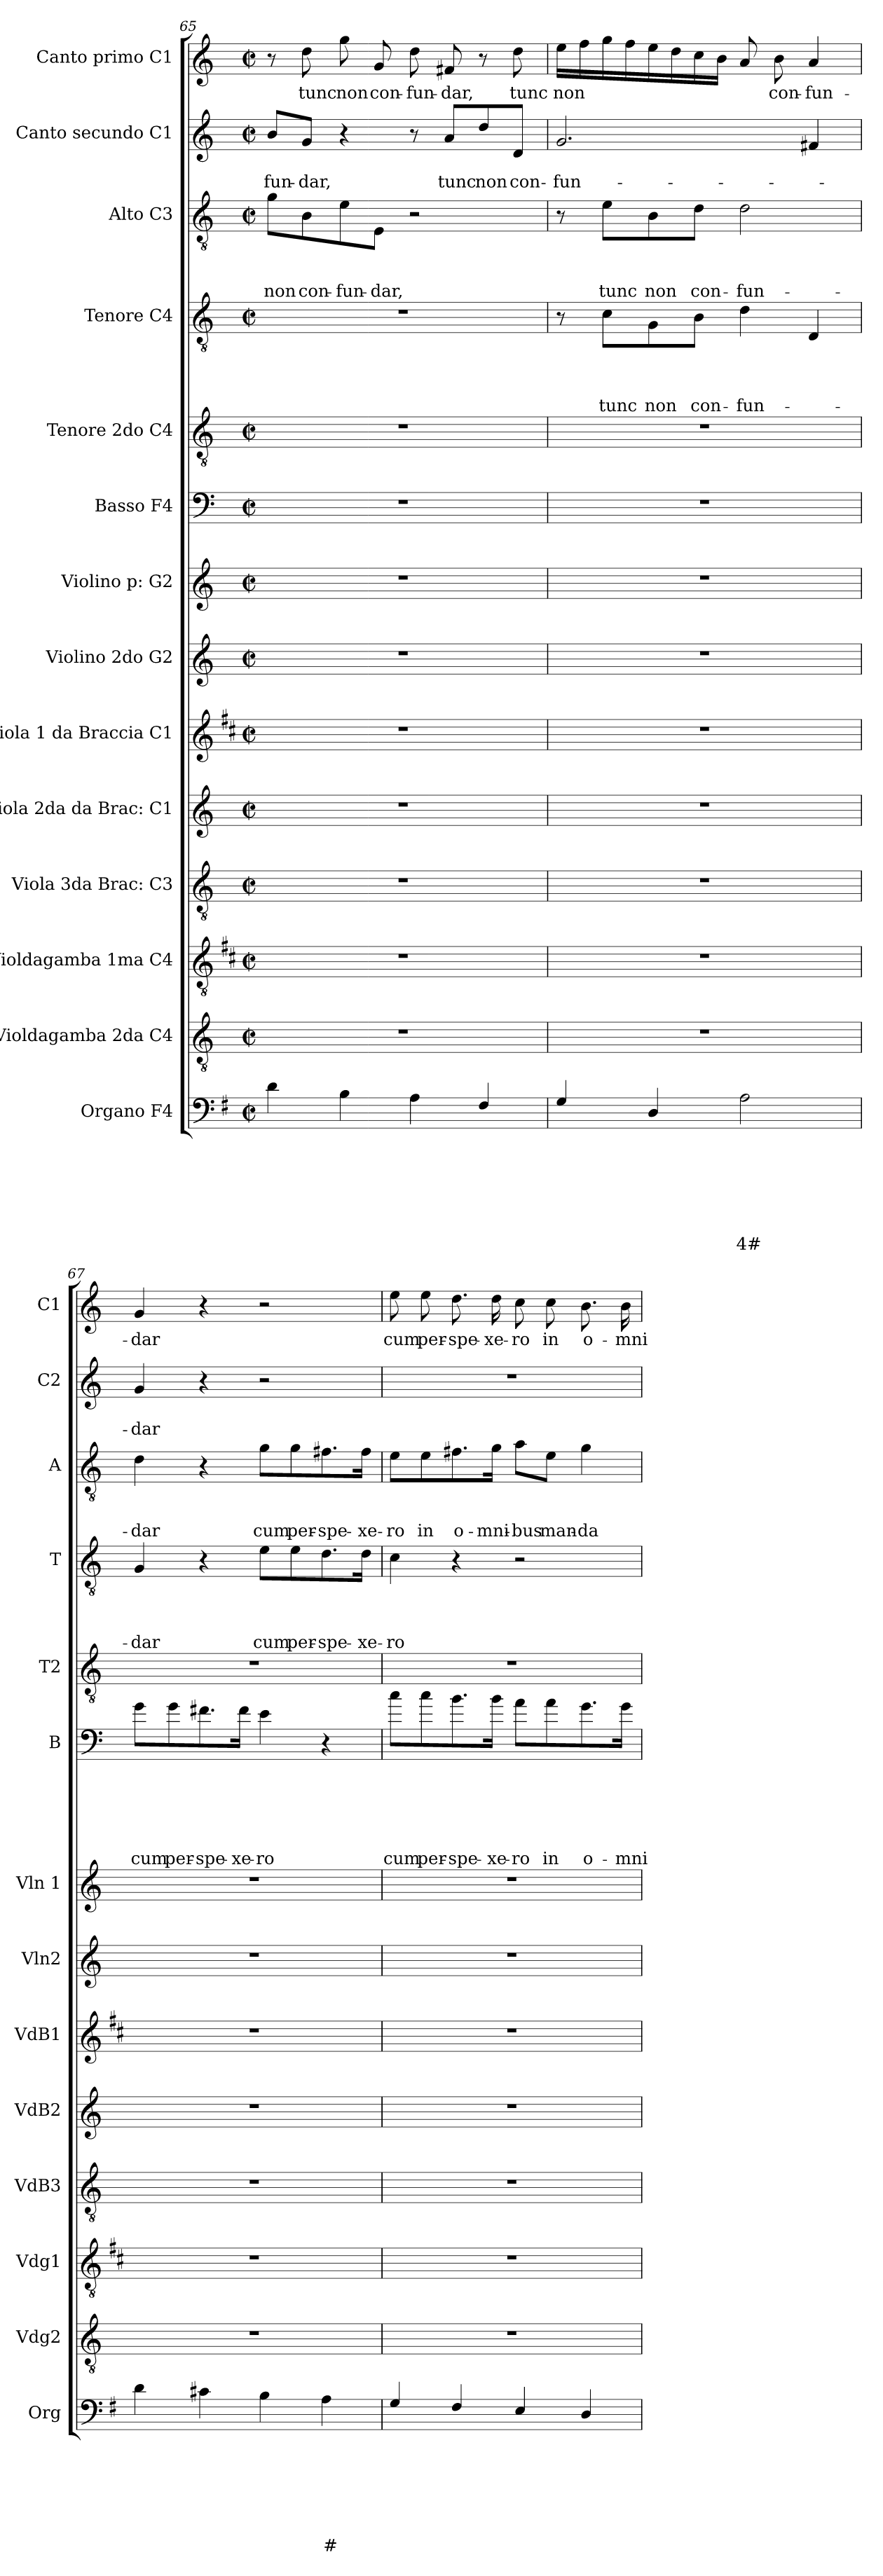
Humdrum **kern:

**kern	**text	**text	**text	**text	**text	**text	**text	**kern	**kern	**kern	**kern	**kern	**kern	**kern	**kern	**text	**text	**text	**text	**text	**text	**kern	**kern	**text	**text	**text	**text	**kern	**text	**text	**text	**kern	**text	**text	**kern	**text
*part14	*part14	*part14	*part14	*part14	*part14	*part14	*part14	*part13	*part12	*part11	*part10	*part9	*part8	*part7	*part6	*part6	*part6	*part6	*part6	*part6	*part6	*part5	*part4	*part4	*part4	*part4	*part4	*part3	*part3	*part3	*part3	*part2	*part2	*part2	*part1	*part1
*staff14	*staff14	*staff14	*staff14	*staff14	*staff14	*staff14	*staff14	*staff13	*staff12	*staff11	*staff10	*staff9	*staff8	*staff7	*staff6	*staff6	*staff6	*staff6	*staff6	*staff6	*staff6	*staff5	*staff4	*staff4	*staff4	*staff4	*staff4	*staff3	*staff3	*staff3	*staff3	*staff2	*staff2	*staff2	*staff1	*staff1
*I"Organo F4	*	*	*	*	*	*	*	*I"Violdagamba 2da C4	*I"Violdagamba 1ma C4	*I"Viola 3da Brac: C3	*I"Viola 2da da Brac: C1	*I"Viola 1 da Braccia C1	*I"Violino 2do G2	*I"Violino p: G2	*I"Basso F4	*	*	*	*	*	*	*I"Tenore 2do C4	*I"Tenore C4	*	*	*	*	*I"Alto C3	*	*	*	*I"Canto secundo C1	*	*	*I"Canto primo C1	*
*I'Org	*	*	*	*	*	*	*	*I'Vdg2	*I'Vdg1	*I'VdB3	*I'VdB2	*I'VdB1	*I'Vln2	*I'Vln 1	*I'B	*	*	*	*	*	*	*I'T2	*I'T	*	*	*	*	*I'A	*	*	*	*I'C2	*	*	*I'C1	*
*clefF4	*	*	*	*	*	*	*	*clefGv2	*clefGv2	*clefGv2	*clefG2	*clefG2	*clefG2	*clefG2	*clefF4	*	*	*	*	*	*	*clefGv2	*clefGv2	*	*	*	*	*clefGv2	*	*	*	*clefG2	*	*	*clefG2	*
*ITrd4c7	*	*	*	*	*	*	*	*	*ITrd1c2	*	*	*ITrd1c2	*	*	*ITrd8c14	*	*	*	*	*	*	*	*	*	*	*	*	*	*	*	*	*	*	*	*	*
*k[]	*	*	*	*	*	*	*	*k[]	*k[]	*k[]	*k[]	*k[]	*k[]	*k[]	*k[]	*	*	*	*	*	*	*k[]	*k[]	*	*	*	*	*k[]	*	*	*	*k[]	*	*	*k[]	*
*C:	*	*	*	*	*	*	*	*C:	*C:	*C:	*C:	*C:	*C:	*C:	*C:	*	*	*	*	*	*	*C:	*C:	*	*	*	*	*C:	*	*	*	*C:	*	*	*C:	*
*M2/2	*	*	*	*	*	*	*	*M2/2	*M2/2	*M2/2	*M2/2	*M2/2	*M2/2	*M2/2	*M2/2	*	*	*	*	*	*	*M2/2	*M2/2	*	*	*	*	*M2/2	*	*	*	*M2/2	*	*	*M2/2	*
*met(c|)	*	*	*	*	*	*	*	*met(c|)	*met(c|)	*met(c|)	*met(c|)	*met(c|)	*met(c|)	*met(c|)	*met(c|)	*	*	*	*	*	*	*met(c|)	*met(c|)	*	*	*	*	*met(c|)	*	*	*	*met(c|)	*	*	*met(c|)	*
=65	=65	=65	=65	=65	=65	=65	=65	=65	=65	=65	=65	=65	=65	=65	=65	=65	=65	=65	=65	=65	=65	=65	=65	=65	=65	=65	=65	=65	=65	=65	=65	=65	=65	=65	=65	=65
!	!	!	!	!	!	!	!	!	!	!	!	!	!	!	!	!	!	!	!	!	!	!	!	!	!	!	!	!	!	!	!LO:LY:b	!	!	!LO:LY:b	!	!
4G\	.	.	.	.	.	.	.	1r	1r	1r	1r	1r	1r	1r	1r	.	.	.	.	.	.	1r	1r	.	.	.	.	8g\L	.	.	non	8b/L	.	-fun-	8r	.
!	!	!	!	!	!	!	!	!	!	!	!	!	!	!	!	!	!	!	!	!	!	!	!	!	!	!	!	!	!	!	!LO:LY:b	!	!	!LO:LY:b	!	!LO:LY:b
.	.	.	.	.	.	.	.	.	.	.	.	.	.	.	.	.	.	.	.	.	.	.	.	.	.	.	.	8B\	.	.	con-	8g/J	.	-dar,	8dd\	tunc
!	!	!	!	!	!	!	!	!	!	!	!	!	!	!	!	!	!	!	!	!	!	!	!	!	!	!	!	!	!	!	!LO:LY:b	!	!	!	!	!LO:LY:b
4E\	.	.	.	.	.	.	.	.	.	.	.	.	.	.	.	.	.	.	.	.	.	.	.	.	.	.	.	8e\	.	.	-fun-	4r	.	.	8gg\	non
!	!	!	!	!	!	!	!	!	!	!	!	!	!	!	!	!	!	!	!	!	!	!	!	!	!	!	!	!	!	!	!LO:LY:b	!	!	!	!	!LO:LY:b
.	.	.	.	.	.	.	.	.	.	.	.	.	.	.	.	.	.	.	.	.	.	.	.	.	.	.	.	8E\J	.	.	-dar,	.	.	.	8g/	con-
!	!	!	!	!	!	!	!	!	!	!	!	!	!	!	!	!	!	!	!	!	!	!	!	!	!	!	!	!	!	!	!	!	!	!	!	!LO:LY:b
4D\	.	.	.	.	.	.	.	.	.	.	.	.	.	.	.	.	.	.	.	.	.	.	.	.	.	.	.	2r	.	.	.	8r	.	.	8dd\	-fun-
!	!	!	!	!	!	!	!	!	!	!	!	!	!	!	!	!	!	!	!	!	!	!	!	!	!	!	!	!	!	!	!	!	!	!LO:LY:b	!	!LO:LY:b
.	.	.	.	.	.	.	.	.	.	.	.	.	.	.	.	.	.	.	.	.	.	.	.	.	.	.	.	.	.	.	.	8a/L	.	tunc	8f#X/	-dar,
!	!	!	!	!	!	!	!	!	!	!	!	!	!	!	!	!	!	!	!	!	!	!	!	!	!	!	!	!	!	!	!	!	!	!LO:LY:b	!	!
4BB/	.	.	.	.	.	.	.	.	.	.	.	.	.	.	.	.	.	.	.	.	.	.	.	.	.	.	.	.	.	.	.	8dd/	.	non	8r	.
!	!	!	!	!	!	!	!	!	!	!	!	!	!	!	!	!	!	!	!	!	!	!	!	!	!	!	!	!	!	!	!	!	!	!LO:LY:b	!	!LO:LY:b
.	.	.	.	.	.	.	.	.	.	.	.	.	.	.	.	.	.	.	.	.	.	.	.	.	.	.	.	.	.	.	.	8d/J	.	con-	8dd\	tunc
!!LO:LB:g=z
=66	=66	=66	=66	=66	=66	=66	=66	=66	=66	=66	=66	=66	=66	=66	=66	=66	=66	=66	=66	=66	=66	=66	=66	=66	=66	=66	=66	=66	=66	=66	=66	=66	=66	=66	=66	=66
!	!	!	!	!	!	!	!	!	!	!	!	!	!	!	!	!	!	!	!	!	!	!	!	!	!	!	!	!	!	!	!	!	!	!LO:LY:b	!	!LO:LY:b
4C/	.	.	.	.	.	.	.	1r	1r	1r	1r	1r	1r	1r	1r	.	.	.	.	.	.	1r	8r	.	.	.	.	8r	.	.	.	2.g/	.	-fun-	16ee\LL	non
.	.	.	.	.	.	.	.	.	.	.	.	.	.	.	.	.	.	.	.	.	.	.	.	.	.	.	.	.	.	.	.	.	.	.	16ff\	.
!	!	!	!	!	!	!	!	!	!	!	!	!	!	!	!	!	!	!	!	!	!	!	!	!	!	!	!LO:LY:b	!	!	!	!LO:LY:b	!	!	!	!	!
.	.	.	.	.	.	.	.	.	.	.	.	.	.	.	.	.	.	.	.	.	.	.	8c\L	.	.	.	tunc	8e\L	.	.	tunc	.	.	.	16gg\	.
.	.	.	.	.	.	.	.	.	.	.	.	.	.	.	.	.	.	.	.	.	.	.	.	.	.	.	.	.	.	.	.	.	.	.	16ff\	.
!	!	!	!	!	!	!	!	!	!	!	!	!	!	!	!	!	!	!	!	!	!	!	!	!	!	!	!LO:LY:b	!	!	!	!LO:LY:b	!	!	!	!	!
4GG/	.	.	.	.	.	.	.	.	.	.	.	.	.	.	.	.	.	.	.	.	.	.	8G\	.	.	.	non	8B\	.	.	non	.	.	.	16ee\	.
.	.	.	.	.	.	.	.	.	.	.	.	.	.	.	.	.	.	.	.	.	.	.	.	.	.	.	.	.	.	.	.	.	.	.	16dd\	.
!	!	!	!	!	!	!	!	!	!	!	!	!	!	!	!	!	!	!	!	!	!	!	!	!	!	!	!LO:LY:b	!	!	!	!LO:LY:b	!	!	!	!	!
.	.	.	.	.	.	.	.	.	.	.	.	.	.	.	.	.	.	.	.	.	.	.	8B\J	.	.	.	con-	8d\J	.	.	con-	.	.	.	16cc\	.
.	.	.	.	.	.	.	.	.	.	.	.	.	.	.	.	.	.	.	.	.	.	.	.	.	.	.	.	.	.	.	.	.	.	.	16b\JJ	.
!	!	!	!	!	!	!	!LO:LY:b	!	!	!	!	!	!	!	!	!	!	!	!	!	!	!	!	!	!	!	!LO:LY:b	!	!	!	!LO:LY:b	!	!	!	!	!
2D\	.	.	.	.	.	.	4#	.	.	.	.	.	.	.	.	.	.	.	.	.	.	.	4d\	.	.	.	-fun-	2d\	.	.	-fun-	.	.	.	8a/	.
!	!	!	!	!	!	!	!	!	!	!	!	!	!	!	!	!	!	!	!	!	!	!	!	!	!	!	!	!	!	!	!	!	!	!	!	!LO:LY:b
.	.	.	.	.	.	.	.	.	.	.	.	.	.	.	.	.	.	.	.	.	.	.	.	.	.	.	.	.	.	.	.	.	.	.	8b\	con-
!	!	!	!	!	!	!	!	!	!	!	!	!	!	!	!	!	!	!	!	!	!	!	!	!	!	!	!	!	!	!	!	!	!	!	!	!LO:LY:b
.	.	.	.	.	.	.	.	.	.	.	.	.	.	.	.	.	.	.	.	.	.	.	4D/	.	.	.	.	.	.	.	.	4f#X/	.	.	4a/	-fun-
=67	=67	=67	=67	=67	=67	=67	=67	=67	=67	=67	=67	=67	=67	=67	=67	=67	=67	=67	=67	=67	=67	=67	=67	=67	=67	=67	=67	=67	=67	=67	=67	=67	=67	=67	=67	=67
!	!	!	!	!	!	!	!	!	!	!	!	!	!	!	!	!	!	!	!	!	!LO:LY:b	!	!	!	!	!	!LO:LY:b	!	!	!	!LO:LY:b	!	!	!LO:LY:b	!	!LO:LY:b
4G\	.	.	.	.	.	.	.	1r	1r	1r	1r	1r	1r	1r	8G\L	.	.	.	.	.	cum	1r	4G/	.	.	.	-dar	4d\	.	.	-dar	4g/	.	-dar	4g/	-dar
!	!	!	!	!	!	!	!	!	!	!	!	!	!	!	!	!	!	!	!	!	!LO:LY:b	!	!	!	!	!	!	!	!	!	!	!	!	!	!	!
.	.	.	.	.	.	.	.	.	.	.	.	.	.	.	8G\	.	.	.	.	.	per-	.	.	.	.	.	.	.	.	.	.	.	.	.	.	.
!	!	!	!	!	!	!	!	!	!	!	!	!	!	!	!	!	!	!	!	!	!LO:LY:b	!	!	!	!	!	!	!	!	!	!	!	!	!	!	!
4F#X\	.	.	.	.	.	.	.	.	.	.	.	.	.	.	8.F#X\	.	.	.	.	.	-spe-	.	4r	.	.	.	.	4r	.	.	.	4r	.	.	4r	.
!	!	!	!	!	!	!	!	!	!	!	!	!	!	!	!	!	!	!	!	!	!LO:LY:b	!	!	!	!	!	!	!	!	!	!	!	!	!	!	!
.	.	.	.	.	.	.	.	.	.	.	.	.	.	.	16F#\Jk	.	.	.	.	.	-xe-	.	.	.	.	.	.	.	.	.	.	.	.	.	.	.
!	!	!	!	!	!	!	!	!	!	!	!	!	!	!	!	!	!	!	!	!	!LO:LY:b	!	!	!	!	!	!LO:LY:b	!	!	!	!LO:LY:b	!	!	!	!	!
4E\	.	.	.	.	.	.	.	.	.	.	.	.	.	.	4E\	.	.	.	.	.	-ro	.	8e\L	.	.	.	cum	8g\L	.	.	cum	2r	.	.	2r	.
!	!	!	!	!	!	!	!	!	!	!	!	!	!	!	!	!	!	!	!	!	!	!	!	!	!	!	!LO:LY:b	!	!	!	!LO:LY:b	!	!	!	!	!
.	.	.	.	.	.	.	.	.	.	.	.	.	.	.	.	.	.	.	.	.	.	.	8e\	.	.	.	per-	8g\	.	.	per-	.	.	.	.	.
!	!	!	!	!	!	!	!LO:LY:b	!	!	!	!	!	!	!	!	!	!	!	!	!	!	!	!	!	!	!	!LO:LY:b	!	!	!	!LO:LY:b	!	!	!	!	!
4D\	.	.	.	.	.	.	#	.	.	.	.	.	.	.	4r	.	.	.	.	.	.	.	8.d\	.	.	.	-spe-	8.f#X\	.	.	-spe-	.	.	.	.	.
!	!	!	!	!	!	!	!	!	!	!	!	!	!	!	!	!	!	!	!	!	!	!	!	!	!	!	!LO:LY:b	!	!	!	!LO:LY:b	!	!	!	!	!
.	.	.	.	.	.	.	.	.	.	.	.	.	.	.	.	.	.	.	.	.	.	.	16d\Jk	.	.	.	-xe-	16f#\Jk	.	.	-xe-	.	.	.	.	.
=68	=68	=68	=68	=68	=68	=68	=68	=68	=68	=68	=68	=68	=68	=68	=68	=68	=68	=68	=68	=68	=68	=68	=68	=68	=68	=68	=68	=68	=68	=68	=68	=68	=68	=68	=68	=68
!	!	!	!	!	!	!	!	!	!	!	!	!	!	!	!	!	!	!	!	!	!LO:LY:b	!	!	!	!	!	!LO:LY:b	!	!	!	!LO:LY:b	!	!	!	!	!LO:LY:b
4C/	.	.	.	.	.	.	.	1r	1r	1r	1r	1r	1r	1r	8c\L	.	.	.	.	.	cum	1r	4c\	.	.	.	-ro	8e\L	.	.	-ro	1r	.	.	8ee\	cum
!	!	!	!	!	!	!	!	!	!	!	!	!	!	!	!	!	!	!	!	!	!LO:LY:b	!	!	!	!	!	!	!	!	!	!LO:LY:b	!	!	!	!	!LO:LY:b
.	.	.	.	.	.	.	.	.	.	.	.	.	.	.	8c\	.	.	.	.	.	per-	.	.	.	.	.	.	8e\	.	.	in	.	.	.	8ee\	per-
!	!	!	!	!	!	!	!	!	!	!	!	!	!	!	!	!	!	!	!	!	!LO:LY:b	!	!	!	!	!	!	!	!	!	!LO:LY:b	!	!	!	!	!LO:LY:b
4BB/	.	.	.	.	.	.	.	.	.	.	.	.	.	.	8.B\	.	.	.	.	.	-spe-	.	4r	.	.	.	.	8.f#X\	.	.	o-	.	.	.	8.dd\	-spe-
!	!	!	!	!	!	!	!	!	!	!	!	!	!	!	!	!	!	!	!	!	!LO:LY:b	!	!	!	!	!	!	!	!	!	!LO:LY:b	!	!	!	!	!LO:LY:b
.	.	.	.	.	.	.	.	.	.	.	.	.	.	.	16B\Jk	.	.	.	.	.	-xe-	.	.	.	.	.	.	16g\Jk	.	.	-mni-	.	.	.	16dd\	-xe-
!	!	!	!	!	!	!	!	!	!	!	!	!	!	!	!	!	!	!	!	!	!LO:LY:b	!	!	!	!	!	!	!	!	!	!LO:LY:b	!	!	!	!	!LO:LY:b
4AA/	.	.	.	.	.	.	.	.	.	.	.	.	.	.	8A\L	.	.	.	.	.	-ro	.	2r	.	.	.	.	8a\L	.	.	-bus	.	.	.	8cc\	-ro
!	!	!	!	!	!	!	!	!	!	!	!	!	!	!	!	!	!	!	!	!	!LO:LY:b	!	!	!	!	!	!	!	!	!	!LO:LY:b	!	!	!	!	!LO:LY:b
.	.	.	.	.	.	.	.	.	.	.	.	.	.	.	8A\	.	.	.	.	.	in	.	.	.	.	.	.	8e\J	.	.	man-	.	.	.	8cc\	in
!	!	!	!	!	!	!	!	!	!	!	!	!	!	!	!	!	!	!	!	!	!LO:LY:b	!	!	!	!	!	!	!	!	!	!LO:LY:b	!	!	!	!	!LO:LY:b
4GG/	.	.	.	.	.	.	.	.	.	.	.	.	.	.	8.G\	.	.	.	.	.	o-	.	.	.	.	.	.	4g\	.	.	-da-	.	.	.	8.b\	o-
!	!	!	!	!	!	!	!	!	!	!	!	!	!	!	!	!	!	!	!	!	!LO:LY:b	!	!	!	!	!	!	!	!	!	!	!	!	!	!	!LO:LY:b
.	.	.	.	.	.	.	.	.	.	.	.	.	.	.	16G\Jk	.	.	.	.	.	-mni-	.	.	.	.	.	.	.	.	.	.	.	.	.	16b\	-mni-
=	=	=	=	=	=	=	=	=	=	=	=	=	=	=	=	=	=	=	=	=	=	=	=	=	=	=	=	=	=	=	=	=	=	=	=	=
*-	*-	*-	*-	*-	*-	*-	*-	*-	*-	*-	*-	*-	*-	*-	*-	*-	*-	*-	*-	*-	*-	*-	*-	*-	*-	*-	*-	*-	*-	*-	*-	*-	*-	*-	*-	*-
